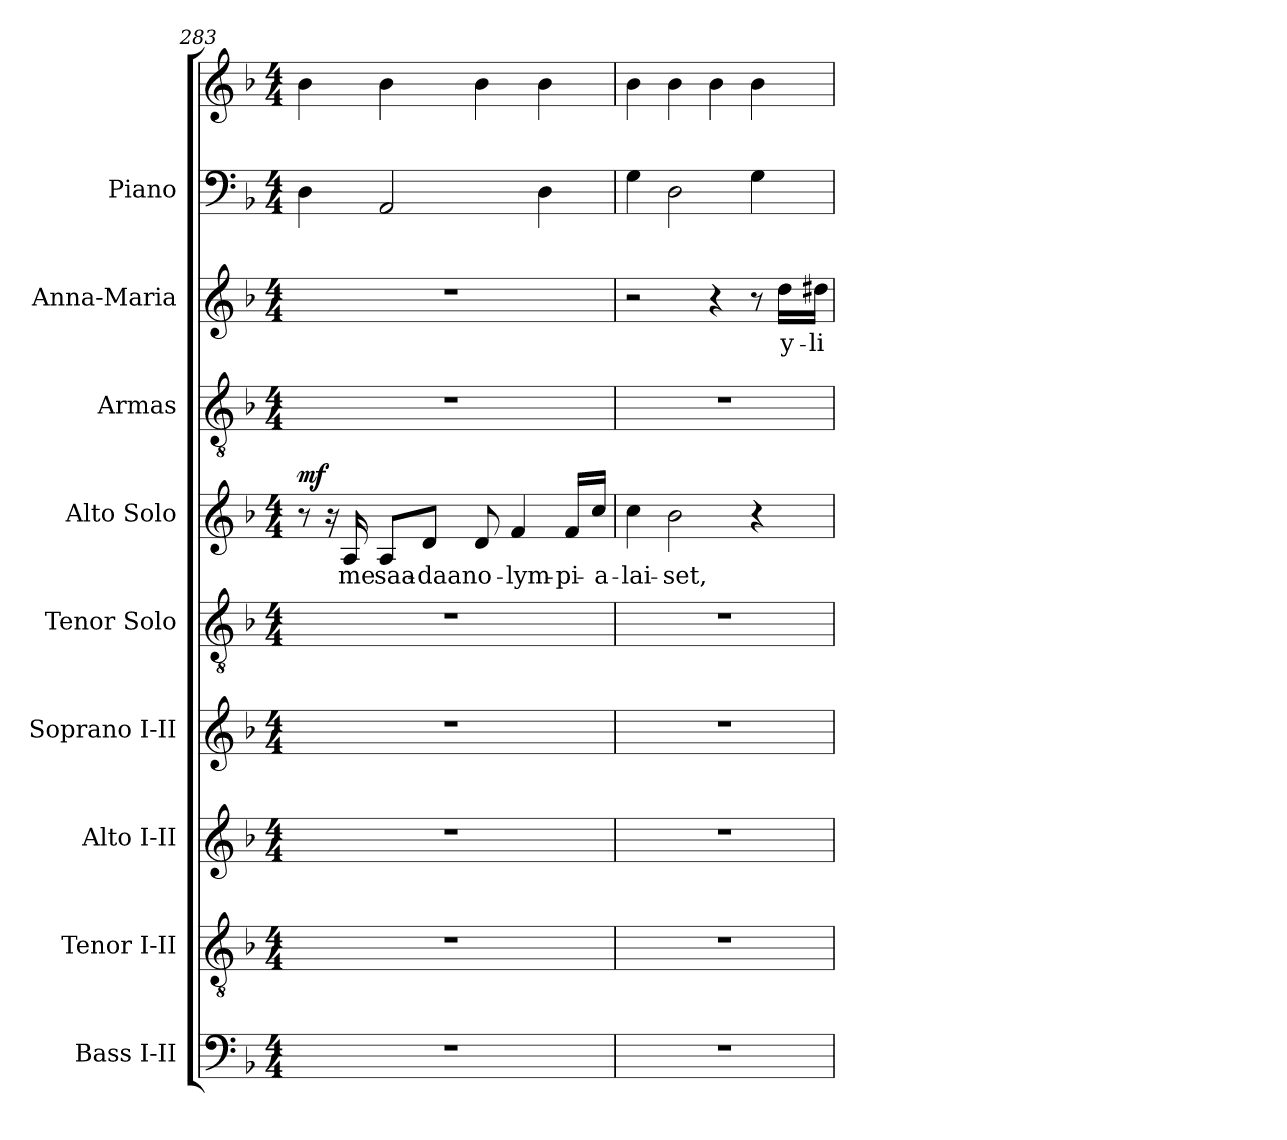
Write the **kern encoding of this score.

**kern	**kern	**kern	**kern	**kern	**kern	**text	**dynam	**kern	**kern	**text	**kern	**kern
*part9	*part8	*part7	*part6	*part5	*part4	*part4	*part4	*part3	*part2	*part2	*part1	*part1
*staff10	*staff9	*staff8	*staff7	*staff6	*staff5	*staff5	*staff5	*staff4	*staff3	*staff3	*staff2	*staff1
*I"Bass I-II	*I"Tenor I-II	*I"Alto I-II	*I"Soprano I-II	*I"Tenor Solo	*I"Alto Solo	*	*	*I"Armas	*I"Anna-Maria	*	*I"Piano	*
*I'B.	*I'T.	*I'A.	*I'S.	*I'T. Solo	*I'A. Solo	*	*	*I'Armas	*I'A-M	*	*I'Pno.	*
!!LO:LB:g=z
*clefF4	*clefGv2	*clefG2	*clefG2	*clefGv2	*clefG2	*	*	*clefGv2	*clefG2	*	*clefF4	*clefG2
*	*ITrd7c12	*	*	*ITrd7c12	*	*	*	*ITrd7c12	*	*	*	*
*k[b-]	*k[b-]	*k[b-]	*k[b-]	*k[b-]	*k[b-]	*	*	*k[b-]	*k[b-]	*	*k[b-]	*k[b-]
*F:	*F:	*F:	*F:	*F:	*F:	*	*	*F:	*F:	*	*F:	*F:
*M4/4	*M4/4	*M4/4	*M4/4	*M4/4	*M4/4	*	*	*M4/4	*M4/4	*	*M4/4	*M4/4
*MM82	*MM82	*MM82	*MM82	*MM82	*MM82	*	*	*MM82	*MM82	*	*MM82	*MM82
=283	=283	=283	=283	=283	=283	=283	=283	=283	=283	=283	=283	=283
1r	1r	1r	1r	1r	8r	.	mf	1r	1r	.	4Di\	4b-i
.	.	.	.	.	16r	.	.	.	.	.	.	.
!	!	!	!	!	!	!LO:LY:b:color=#000000	!	!	!	!	!	!
.	.	.	.	.	16Ai/	me	.	.	.	.	.	.
!	!	!	!	!	!	!LO:LY:b:color=#000000	!	!	!	!	!	!
.	.	.	.	.	8Ai/L	saa-	.	.	.	.	2AAi/	4b-i
!	!	!	!	!	!	!LO:LY:b:color=#000000	!	!	!	!	!	!
.	.	.	.	.	8di/J	-daan	.	.	.	.	.	.
!	!	!	!	!	!	!LO:LY:b:color=#000000	!	!	!	!	!	!
.	.	.	.	.	8di/	o-	.	.	.	.	.	4b-i
!	!	!	!	!	!	!LO:LY:b:color=#000000	!	!	!	!	!	!
.	.	.	.	.	4fi/	-lym-	.	.	.	.	.	.
.	.	.	.	.	.	.	.	.	.	.	4Di\	4b-i
!	!	!	!	!	!	!LO:LY:b:color=#000000	!	!	!	!	!	!
.	.	.	.	.	16fi/LL	-pi-	.	.	.	.	.	.
!	!	!	!	!	!	!LO:LY:b:color=#000000	!	!	!	!	!	!
.	.	.	.	.	16cci/JJ	-a-	.	.	.	.	.	.
=284	=284	=284	=284	=284	=284	=284	=284	=284	=284	=284	=284	=284
!	!	!	!	!	!	!LO:LY:b:color=#000000	!	!	!	!	!	!
1r	1r	1r	1r	1r	4cci\	-lai-	.	1r	2r	.	4Gi\	4b-i
!	!	!	!	!	!	!LO:LY:b:color=#000000	!	!	!	!	!	!
.	.	.	.	.	2b-i\	-set,	.	.	.	.	2Di\	4b-i
.	.	.	.	.	.	.	.	.	4r	.	.	4b-i
.	.	.	.	.	4r	.	.	.	8r	.	4Gi\	4b-i
!	!	!	!	!	!	!	!	!	!	!LO:LY:b:color=#000000	!	!
.	.	.	.	.	.	.	.	.	16ddi\LL	y-	.	.
!	!	!	!	!	!	!	!	!	!	!LO:LY:b:color=#000000	!	!
.	.	.	.	.	.	.	.	.	16dd#Xi\JJ	-li-	.	.
=	=	=	=	=	=	=	=	=	=	=	=	=
*-	*-	*-	*-	*-	*-	*-	*-	*-	*-	*-	*-	*-
